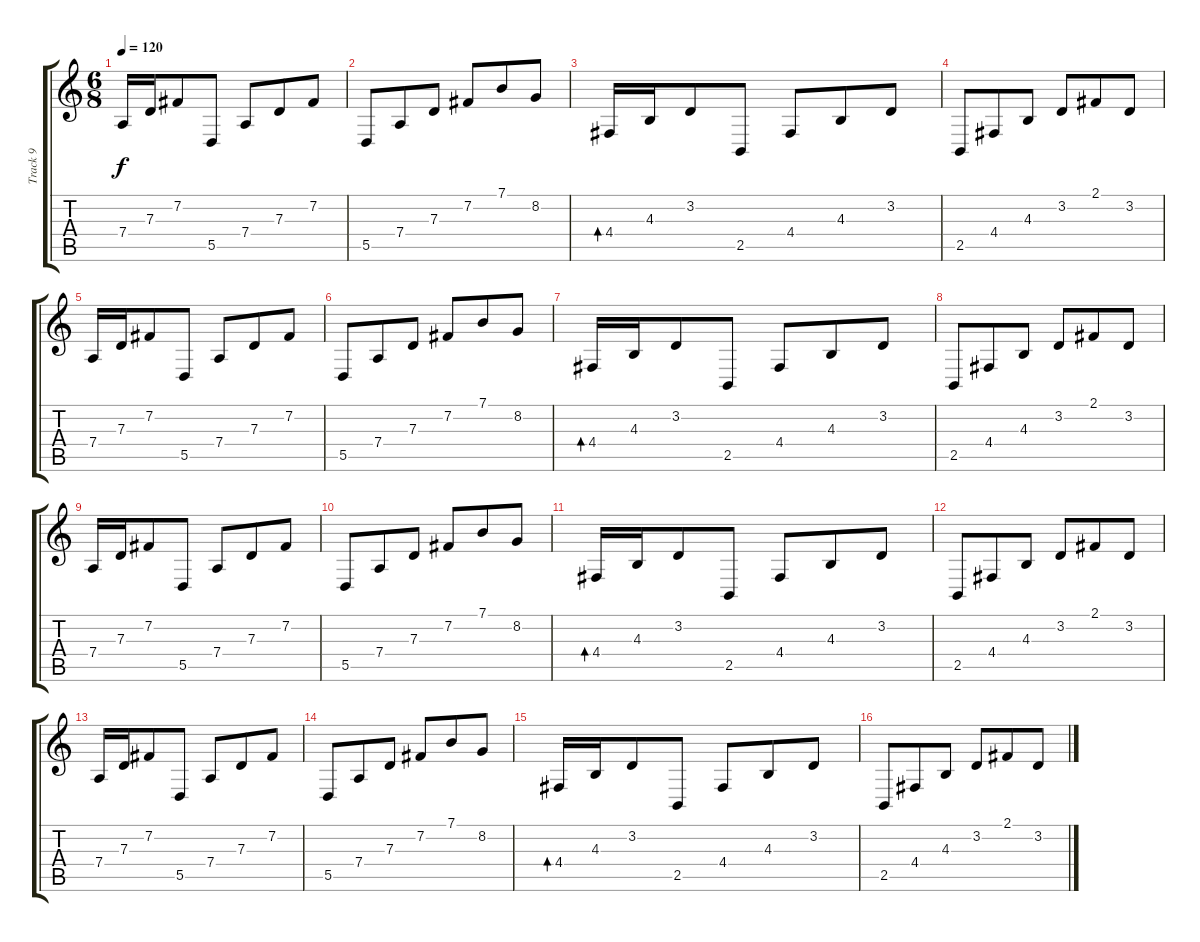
\track ("Track 9" "Track 9") {instrument orchestralharp}
\staff {score tabs}
\tuning (E4 B3 G3 D3 A2 E2) {hide}
\ts (6 8)
\tempo 120
\clef g2
\ks c
7.4.16{dy f} 7.3.16 7.2.8 5.5.8 7.4.8 7.3.8 7.2.8 |
5.5.8 7.4.8 7.3.8 7.2.8 7.1.8 8.2.8 |
4.4.16{bd 480} 4.3.16 3.2.8 2.5.8 4.4.8 4.3.8 3.2.8 |
2.5.8 4.4.8 4.3.8 3.2.8 2.1.8 3.2.8 |
7.4.16 7.3.16 7.2.8 5.5.8 7.4.8 7.3.8 7.2.8 |
5.5.8 7.4.8 7.3.8 7.2.8 7.1.8 8.2.8 |
4.4.16{bd 480} 4.3.16 3.2.8 2.5.8 4.4.8 4.3.8 3.2.8 |
2.5.8 4.4.8 4.3.8 3.2.8 2.1.8 3.2.8 |
7.4.16 7.3.16 7.2.8 5.5.8 7.4.8 7.3.8 7.2.8 |
5.5.8 7.4.8 7.3.8 7.2.8 7.1.8 8.2.8 |
4.4.16{bd 480} 4.3.16 3.2.8 2.5.8 4.4.8 4.3.8 3.2.8 |
2.5.8 4.4.8 4.3.8 3.2.8 2.1.8 3.2.8 |
7.4.16 7.3.16 7.2.8 5.5.8 7.4.8 7.3.8 7.2.8 |
5.5.8 7.4.8 7.3.8 7.2.8 7.1.8 8.2.8 |
4.4.16{bd 480} 4.3.16 3.2.8 2.5.8 4.4.8 4.3.8 3.2.8 |
2.5.8 4.4.8 4.3.8 3.2.8 2.1.8 3.2.8
